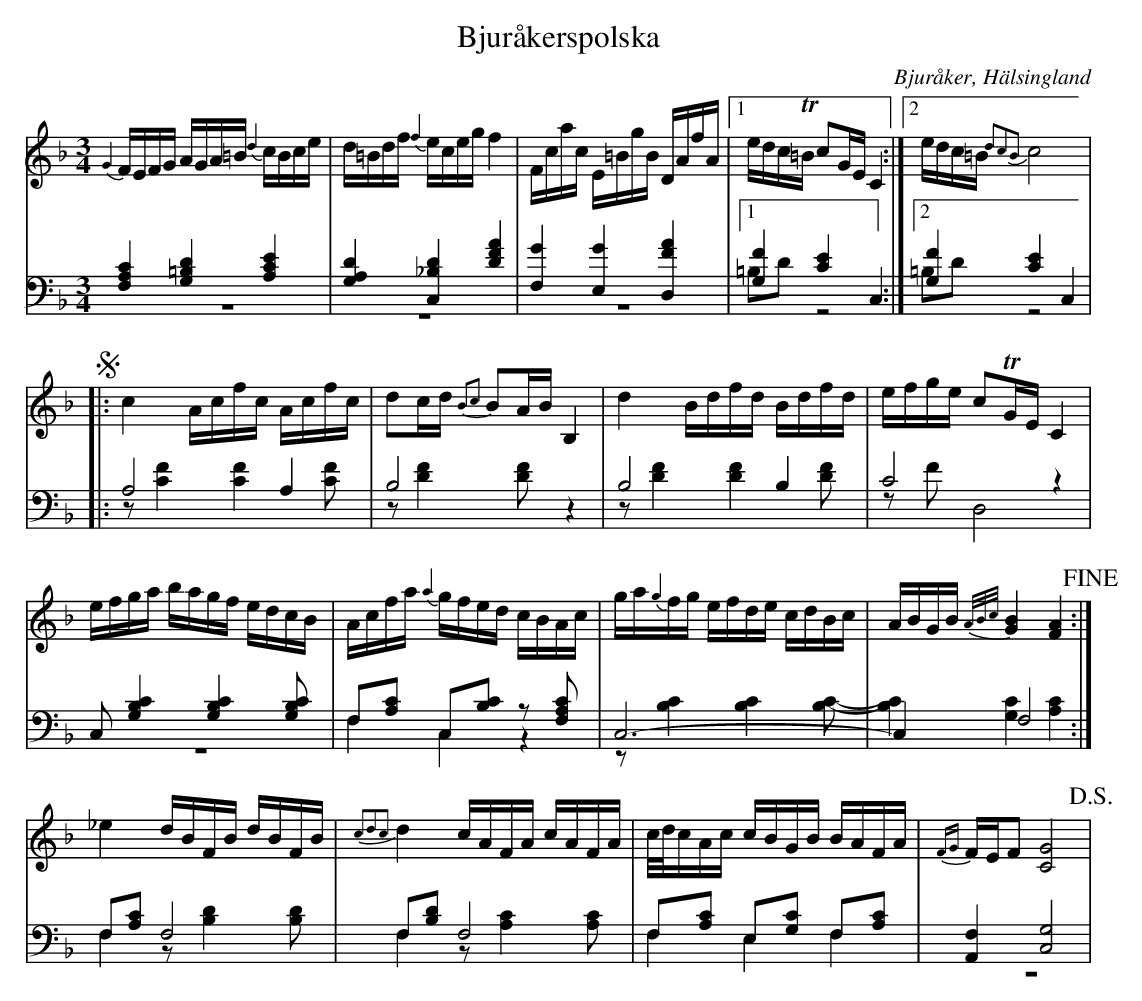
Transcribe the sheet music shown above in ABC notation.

X:1
T: Bjuråkerspolska
O: Bjuråker, Hälsingland
M: 3/4
L: 1/16
K: F
V:1
V:2
V:3 merge
V:1
{G2}FEFG AGA=B {d2}cBce|d=Bdf {f2}eceg f4|Fcac E=BgB DAfA|1 edcT=B c2GE C4:|2 edc=B {d2c2B2}c8 |
!segno! |:c4 Acfc Acfc|d2cd {B2c2}B2AB B,4|d4 Bdfd Bdfd|efge c2TGE C4|
efga bagf edcB|Acfa {a2}gfed cBAc|ga{g2}fg efde cdBc|ABGB {A/B/c/}[G4B4] [F4A4] !fine!:|
_e4 dBFB dBFB|{c2d2c2}d4 cAFA cAFA|c/d/cAc cBGB BAFA|{FG}FEF2 [C8G8] !D.S.!|
V:2 clef=bass
[F,4A,4C4] [G,4=B,4D4] [A,4C4E4]|[G,4A,4D4] [C,4_B,4D4] [D4F4A4]|[F,4G4] [E,4G4] [D,4F4A4]|1 [G,4F4] [C4E4] C,4:|2 [G,4F4] [C4E4] C,4 |
|:A,8 A,4|B,8 z4|B,8  B,4|C8 z4|
C,2 [G,4B,4C4] [G,4B,4C4] [G,2B,2C2]|F,2[A,2C2] C,2[B,2C2] z2 [F,2A,2C2]|C,12-|C,4 F,8:|
F,2[A,2C2] F,8|F,2[B,2D2] F,8|F,2[A,2C2] E,2[G,2C2] F,2[A,2C2]|[A,,4F,4] [C,8G,8] |
V:3 clef=bass
z12|z12|z12|1 =B,2D2 z8:|2 =B,2D2 z8|
|:z2 [C4F4] [C4F4] [C2F2]|z2 [D4F4] [D2F2] z4|z2 [D4F4] [D4F4] [D2F2]|z2 F2 D,8|
z12|F,4 C,4 z4|z2 [B,4C4] [B,4C4] [B,2C2]-|[B,4C4] [G,4C4] [A,4C4]:|
F,4 z2 [B,4D4] [B,2D2]|F,4 z2 [A,4C4] [A,2C2]|F,4 E,4 F,4|z12|
